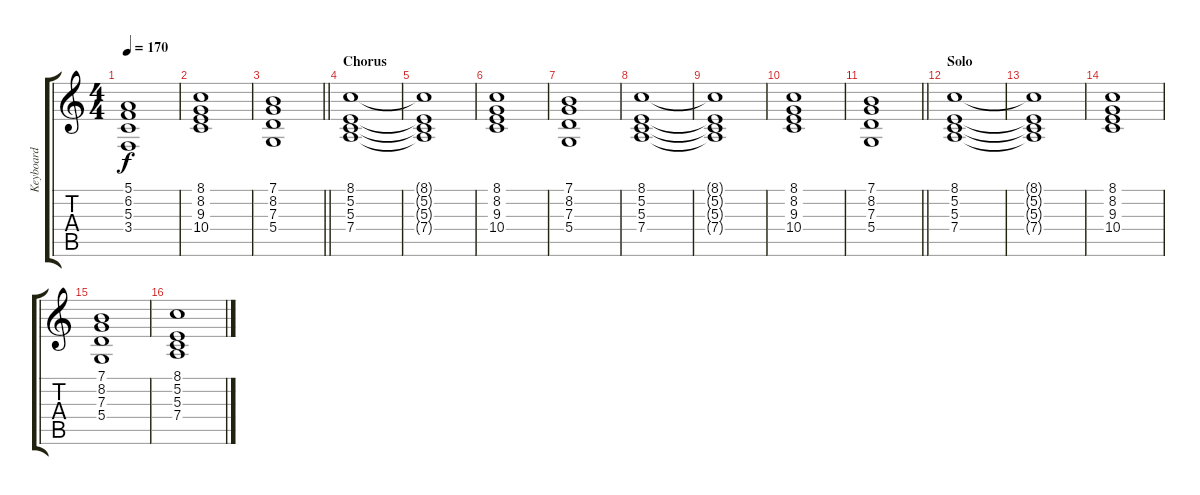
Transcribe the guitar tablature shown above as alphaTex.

\track ("Keyboard" "Keyboard") {instrument pad2warm}
\staff {score tabs}
\tuning (E4 B3 G3 D3 A2 E2) {hide}
\ts (4 4)
\tempo 170
\clef g2
\ks c
(5.1 6.2 5.3 3.4).1{dy f} |
(8.1 8.2 9.3 10.4).1 |
\barLineRight lightlight
(7.1 8.2 7.3 5.4).1 |
\section ("" "Chorus")
(8.1 5.2 5.3 7.4).1 |
(8.1{t} 5.2{t} 5.3{t} 7.4{t}).1 |
(8.1 8.2 9.3 10.4).1 |
(7.1 8.2 7.3 5.4).1 |
(8.1 5.2 5.3 7.4).1 |
(8.1{t} 5.2{t} 5.3{t} 7.4{t}).1 |
(8.1 8.2 9.3 10.4).1 |
\barLineRight lightlight
(7.1 8.2 7.3 5.4).1 |
\section ("" "Solo")
(8.1 5.2 5.3 7.4).1 |
(8.1{t} 5.2{t} 5.3{t} 7.4{t}).1 |
(8.1 8.2 9.3 10.4).1 |
(7.1 8.2 7.3 5.4).1 |
(8.1 5.2 5.3 7.4).1
